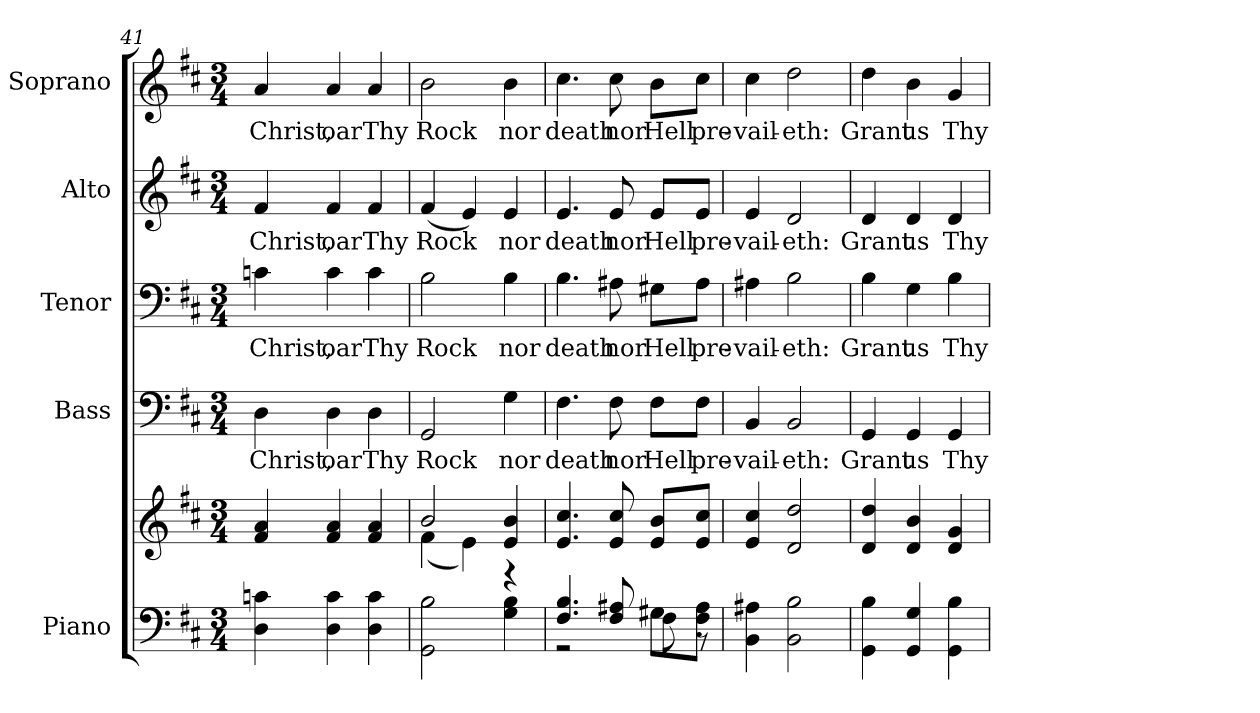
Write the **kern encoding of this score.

**kern	**kern	**kern	**text	**kern	**text	**kern	**text	**kern	**text
*part5	*part5	*part4	*part4	*part3	*part3	*part2	*part2	*part1	*part1
*staff6	*staff5	*staff4	*staff4	*staff3	*staff3	*staff2	*staff2	*staff1	*staff1
*I"Piano	*	*I"Bass	*	*I"Tenor	*	*I"Alto	*	*I"Soprano	*
*I'Pno.	*	*I'B.	*	*I'T.	*	*I'A.	*	*I'S.	*
*clefF4	*clefG2	*clefF4	*	*clefF4	*	*clefG2	*	*clefG2	*
*k[f#c#]	*k[f#c#]	*k[f#c#]	*	*k[f#c#]	*	*k[f#c#]	*	*k[f#c#]	*
*D:	*D:	*D:	*	*D:	*	*D:	*	*D:	*
*M3/4	*M3/4	*M3/4	*	*M3/4	*	*M3/4	*	*M3/4	*
=41	=41	=41	=41	=41	=41	=41	=41	=41	=41
!	!	!	!LO:LY:b:color=#000000	!	!	!	!	!	!
!	!	!	!	!	!LO:LY:b:color=#000000	!	!	!	!
!	!	!	!	!	!	!	!LO:LY:b:color=#000000	!	!
!	!	!	!	!	!	!	!	!	!LO:LY:b:color=#000000
4Di\ 4cni	4f#i/ 4ai	4Di\	Christ,	4cni\	Christ,	4f#i/	Christ,	4ai/	Christ,
!	!	!	!LO:LY:b:color=#000000	!	!	!	!	!	!
!	!	!	!	!	!LO:LY:b:color=#000000	!	!	!	!
!	!	!	!	!	!	!	!LO:LY:b:color=#000000	!	!
!	!	!	!	!	!	!	!	!	!LO:LY:b:color=#000000
4Di\ 4ci	4f#i/ 4ai	4Di\	oar	4ci\	oar	4f#i/	oar	4ai/	oar
!	!	!	!LO:LY:b:color=#000000	!	!	!	!	!	!
!	!	!	!	!	!LO:LY:b:color=#000000	!	!	!	!
!	!	!	!	!	!	!	!LO:LY:b:color=#000000	!	!
!	!	!	!	!	!	!	!	!	!LO:LY:b:color=#000000
4Di\ 4ci	4f#i/ 4ai	4Di\	Thy	4ci\	Thy	4f#i/	Thy	4ai/	Thy
=42	=42	=42	=42	=42	=42	=42	=42	=42	=42
*	*^	*	*	*	*	*	*	*	*
!	!	!	!	!LO:LY:b:color=#000000	!	!	!	!	!	!
!	!	!	!	!	!	!LO:LY:b:color=#000000	!	!	!	!
!	!	!	!	!	!	!	!	!LO:LY:b:color=#000000	!	!
!	!	!	!	!	!	!	!	!	!	!LO:LY:b:color=#000000
2GGi\ 2Bi	2bi/	(4f#i\	2GGi/	Rock	2Bi\	Rock	(4f#i/	Rock	2bi\	Rock
.	.	4ei\)	.	.	.	.	4ei/)	.	.	.
!	!	!	!	!LO:LY:b:color=#000000	!	!	!	!	!	!
!	!	!	!	!	!	!LO:LY:b:color=#000000	!	!	!	!
!	!	!	!	!	!	!	!	!LO:LY:b:color=#000000	!	!
!	!	!	!	!	!	!	!	!	!	!LO:LY:b:color=#000000
4Gi\ 4Bi	4ei/ 4bi	4r	4Gi\	nor	4Bi\	nor	4ei/	nor	4bi\	nor
*	*v	*v	*	*	*	*	*	*	*	*
!!LO:PB:g=z
=43	=43	=43	=43	=43	=43	=43	=43	=43	=43
*^	*	*	*	*	*	*	*	*	*
*	*	*^	*	*	*	*	*	*	*	*
!	!	!	!	!	!LO:LY:b:color=#000000	!	!	!	!	!	!
*	*	*v	*v	*	*	*	*	*	*	*	*
*	*	*^	*	*	*	*	*	*	*	*
!	!	!	!	!	!	!	!LO:LY:b:color=#000000	!	!	!	!
*	*	*v	*v	*	*	*	*	*	*	*	*
*	*	*^	*	*	*	*	*	*	*	*
!	!	!	!	!	!	!	!	!	!LO:LY:b:color=#000000	!	!
*	*	*v	*v	*	*	*	*	*	*	*	*
*	*	*^	*	*	*	*	*	*	*	*
!	!	!	!	!	!	!	!	!	!	!	!LO:LY:b:color=#000000
*	*	*v	*v	*	*	*	*	*	*	*	*
4.F#i/ 4.Bi	2r	4.ei/ 4.cc#i	4.F#i\	death	4.Bi\	death	4.ei/	death	4.cc#i\	death
!	!	!	!	!LO:LY:b:color=#000000	!	!	!	!	!	!
!	!	!	!	!	!	!LO:LY:b:color=#000000	!	!	!	!
!	!	!	!	!	!	!	!	!LO:LY:b:color=#000000	!	!
!	!	!	!	!	!	!	!	!	!	!LO:LY:b:color=#000000
8F#i/ 8A#Xi	.	8ei/ 8cc#i	8F#i\	nor	8A#Xi\	nor	8ei/	nor	8cc#i\	nor
!	!	!	!	!LO:LY:b:color=#000000	!	!	!	!	!	!
!	!	!	!	!	!	!LO:LY:b:color=#000000	!	!	!	!
!	!	!	!	!	!	!	!	!LO:LY:b:color=#000000	!	!
!	!	!	!	!	!	!	!	!	!	!LO:LY:b:color=#000000
8G#Xi\L	8F#i\	8ei/ 8bi/L	8F#i\L	Hell	8G#Xi\L	Hell	8ei/L	Hell	8bi\L	Hell
!	!	!	!	!LO:LY:b:color=#000000	!	!	!	!	!	!
!	!	!	!	!	!	!LO:LY:b:color=#000000	!	!	!	!
!	!	!	!	!	!	!	!	!LO:LY:b:color=#000000	!	!
!	!	!	!	!	!	!	!	!	!	!LO:LY:b:color=#000000
8F#i\ 8A#i\J	8r	8ei/ 8cc#i/J	8F#i\J	pre-	8A#i\J	pre-	8ei/J	pre-	8cc#i\J	pre-
*v	*v	*	*	*	*	*	*	*	*	*
=44	=44	=44	=44	=44	=44	=44	=44	=44	=44
*^	*	*	*	*	*	*	*	*	*
!	!	!	!	!LO:LY:b:color=#000000	!	!	!	!	!	!
*v	*v	*	*	*	*	*	*	*	*	*
*^	*	*	*	*	*	*	*	*	*
!	!	!	!	!	!	!LO:LY:b:color=#000000	!	!	!	!
*v	*v	*	*	*	*	*	*	*	*	*
*^	*	*	*	*	*	*	*	*	*
!	!	!	!	!	!	!	!	!LO:LY:b:color=#000000	!	!
*v	*v	*	*	*	*	*	*	*	*	*
*^	*	*	*	*	*	*	*	*	*
!	!	!	!	!	!	!	!	!	!	!LO:LY:b:color=#000000
*v	*v	*	*	*	*	*	*	*	*	*
4BBi\ 4A#Xi	4ei/ 4cc#i	4BBi/	-vail-	4A#Xi\	-vail-	4ei/	-vail-	4cc#i\	-vail-
!	!	!	!LO:LY:b:color=#000000	!	!	!	!	!	!
!	!	!	!	!	!LO:LY:b:color=#000000	!	!	!	!
!	!	!	!	!	!	!	!LO:LY:b:color=#000000	!	!
!	!	!	!	!	!	!	!	!	!LO:LY:b:color=#000000
2BBi\ 2Bi	2di/ 2ddi	2BBi/	-eth:	2Bi\	-eth:	2di/	-eth:	2ddi\	-eth:
=45	=45	=45	=45	=45	=45	=45	=45	=45	=45
!	!	!	!LO:LY:b:color=#000000	!	!	!	!	!	!
!	!	!	!	!	!LO:LY:b:color=#000000	!	!	!	!
!	!	!	!	!	!	!	!LO:LY:b:color=#000000	!	!
!	!	!	!	!	!	!	!	!	!LO:LY:b:color=#000000
4GGi\ 4Bi	4di/ 4ddi	4GGi/	Grant	4Bi\	Grant	4di/	Grant	4ddi\	Grant
!	!	!	!LO:LY:b:color=#000000	!	!	!	!	!	!
!	!	!	!	!	!LO:LY:b:color=#000000	!	!	!	!
!	!	!	!	!	!	!	!LO:LY:b:color=#000000	!	!
!	!	!	!	!	!	!	!	!	!LO:LY:b:color=#000000
4GGi/ 4Gi	4di/ 4bi	4GGi/	us	4Gi\	us	4di/	us	4bi\	us
!	!	!	!LO:LY:b:color=#000000	!	!	!	!	!	!
!	!	!	!	!	!LO:LY:b:color=#000000	!	!	!	!
!	!	!	!	!	!	!	!LO:LY:b:color=#000000	!	!
!	!	!	!	!	!	!	!	!	!LO:LY:b:color=#000000
4GGi\ 4Bi	4di/ 4gi	4GGi/	Thy	4Bi\	Thy	4di/	Thy	4gi/	Thy
=	=	=	=	=	=	=	=	=	=
*-	*-	*-	*-	*-	*-	*-	*-	*-	*-
